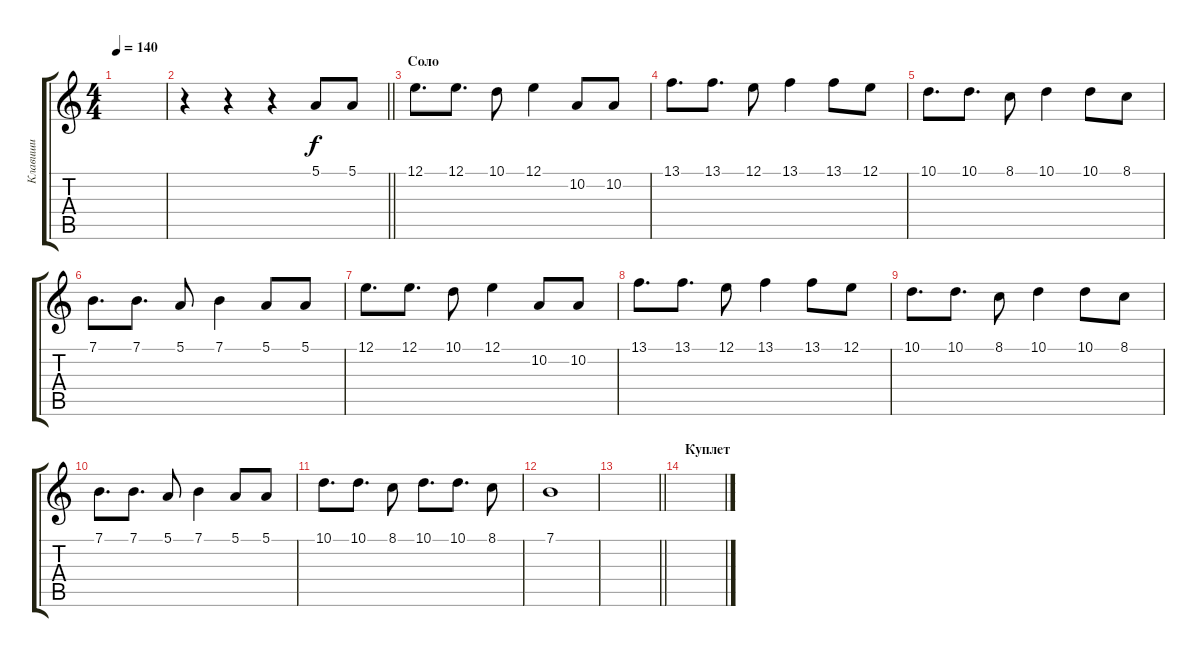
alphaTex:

\track ("Клавиши" "Клавиши") {instrument fx7echoes}
\staff {score tabs}
\tuning (E4 B3 G3 D3 A2 E2) {hide}
\ts (4 4)
\tempo 140
\clef g2
\ks c
|
\barLineRight lightlight
r.4 r.4 r.4 5.1.8 5.1.8 |
\section ("" "Соло")
12.1.8{d} 12.1.8{d} 10.1.8 12.1.4 10.2.8 10.2.8 |
13.1.8{d} 13.1.8{d} 12.1.8 13.1.4 13.1.8 12.1.8 |
10.1.8{d} 10.1.8{d} 8.1.8 10.1.4 10.1.8 8.1.8 |
7.1.8{d} 7.1.8{d} 5.1.8 7.1.4 5.1.8 5.1.8 |
12.1.8{d} 12.1.8{d} 10.1.8 12.1.4 10.2.8 10.2.8 |
13.1.8{d} 13.1.8{d} 12.1.8 13.1.4 13.1.8 12.1.8 |
10.1.8{d} 10.1.8{d} 8.1.8 10.1.4 10.1.8 8.1.8 |
7.1.8{d} 7.1.8{d} 5.1.8 7.1.4 5.1.8 5.1.8 |
10.1.8{d} 10.1.8{d} 8.1.8 10.1.8{d} 10.1.8{d} 8.1.8 |
7.1.1 |
\barLineRight lightlight
|
\section ("" "Куплет")
